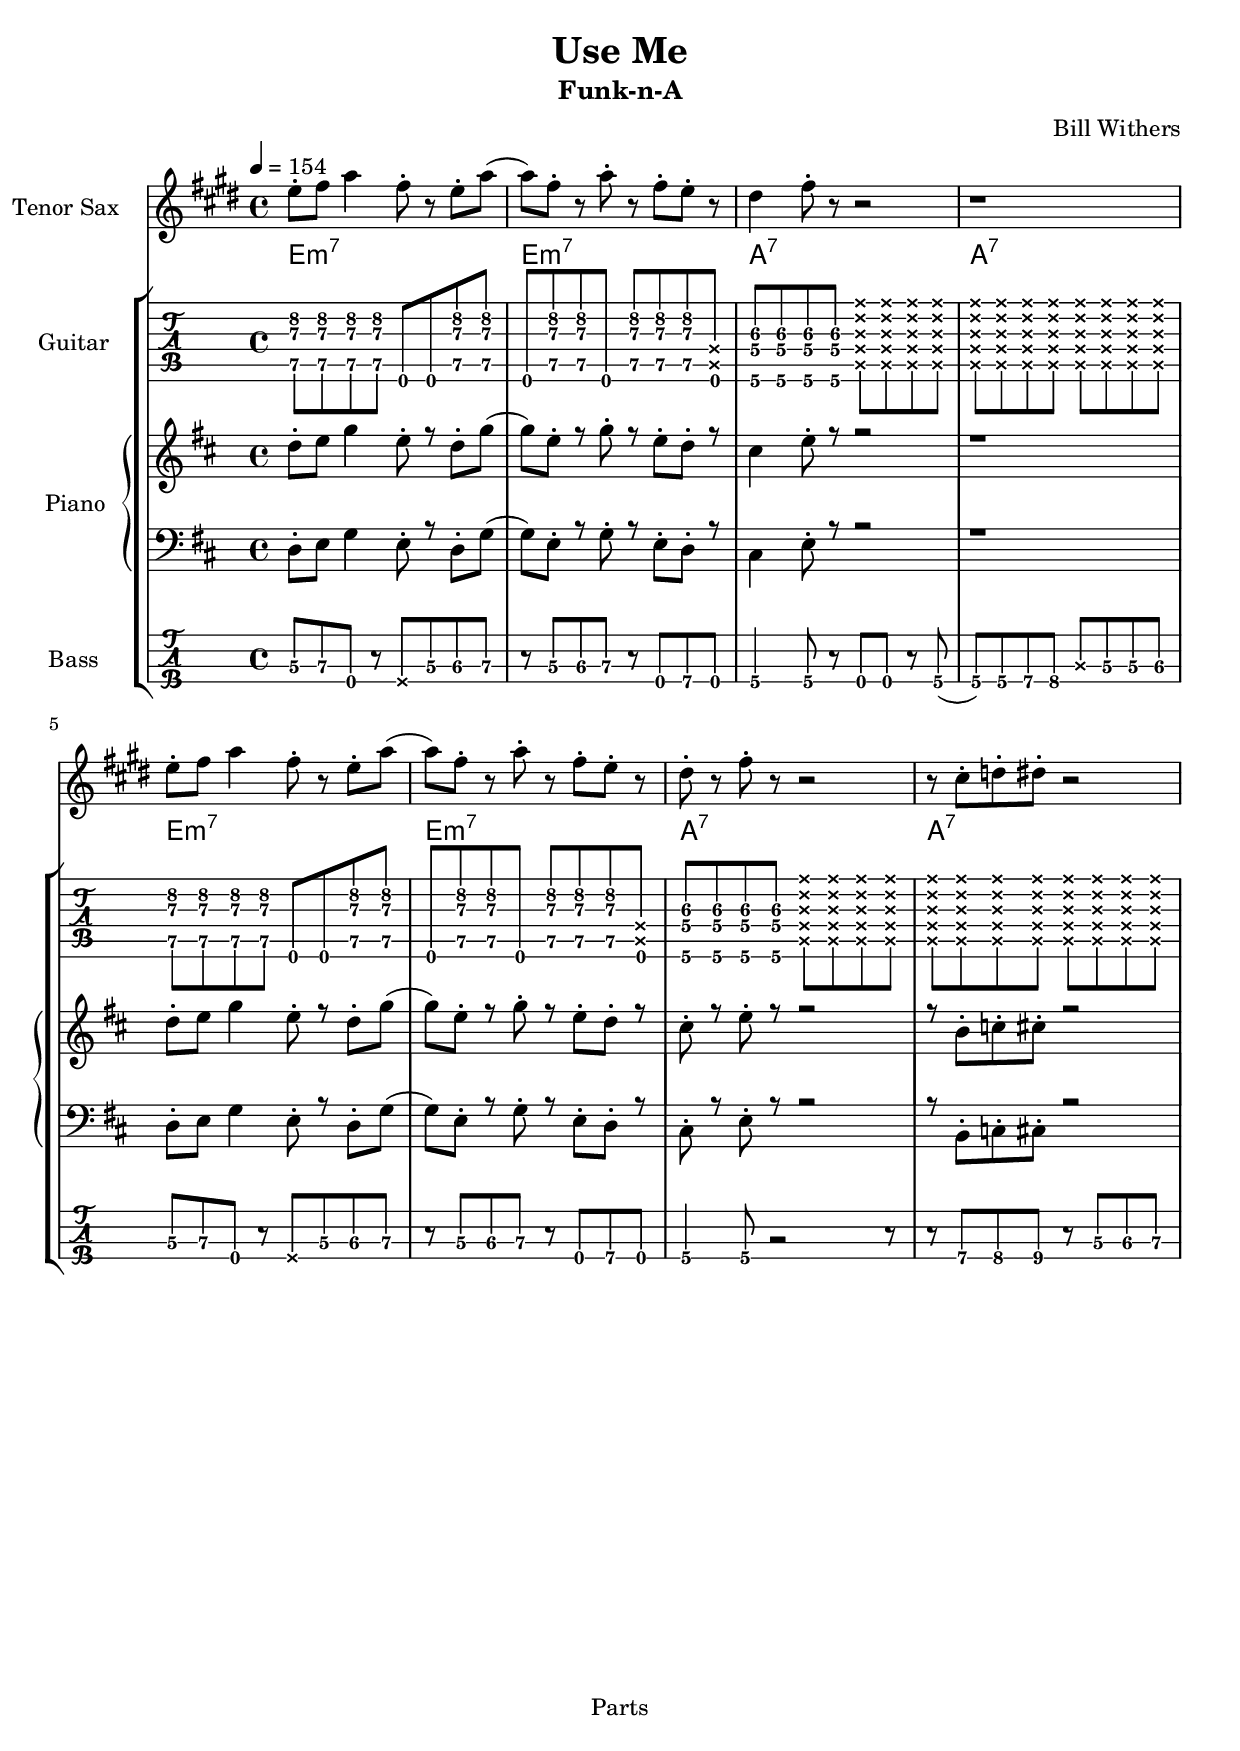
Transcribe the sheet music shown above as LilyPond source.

\version "2.18.2"
\header {
  title = "Use Me"
  subtitle = "Funk-n-A"
  composer = "Bill Withers"
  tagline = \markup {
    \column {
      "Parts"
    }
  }
}
% To make the example display in the documentation
\paper {
  %  paper-width = 130
}
%#(set-global-staff-size 16)
\include "english.ly"

%%%%%%%%%%%% Some macros %%%%%%%%%%%%%%%%%%%
sd = {
  \stemDown
}

sl = {
  \override NoteHead.style = #'slash
  \hide Stem
}
nsl = {
  \revert NoteHead.style
  \undo \hide Stem
}
crOn = \override NoteHead.style = #'cross
crOff = \revert NoteHead.style

main_riff = {
  d8\staccato e8 g4 e8\staccato r8 d8\staccato g8( |
  g8) e8\staccato r8 g8\staccato r8 e8\staccato d8\staccato r8  |
  cs4 e8\staccato r8 r2 |
  r1 |
  d8\staccato e g4 e8\staccato r8 d8\staccato g8( |
  g8) e8\staccato r8 g8\staccato r8 e8\staccato d8\staccato r8 |
  cs8\staccato r8 e8\staccato r8 r2 |
  r8 b8\staccato c8\staccato cs8\staccato r2 |
}

%% insert chord name style stuff here.

jazzChords = { }

%%%%%%%%%%%% Keys'n'thangs %%%%%%%%%%%%%%%%%

global = {
  \time 4/4
  \tempo 4 = 154
}

Key = { \key d \major }

% ############ Horns ############

% ------ Tenor Saxophone ------
tenor = \transpose c d \relative c'' {
  \Key
  \main_riff
}
tenorHarmony = \transpose c' a {
  \jazzChords
}
tenorSax = {
  \global
  \clef treble
  <<
    \tenor
  >>
}

% ############ Rhythm Section #############

% ------ Guitar ------
gtr = \relative c' {
  \Key
  \set TabStaff.minimumFret = #4
  <e, d' g>8 <e d' g>8 <e d' g>8 <e d' g>8 e,8 e8 <e' d' g>8 <e d' g>8 |
  e,8 <e' d' g>8 <e d' g>8 e, <e' d' g>8 <e d' g>8 <e d' g>8 <e, \deadNote a \deadNote d>8 |
  <a\6 g'\4 cs\3>8 <a\6 g'\4 cs\3>8 <a\6 g'\4 cs\3>8 <a\6 g'\4 cs\3>8
  \deadNotesOn <a d g b e>8 <a d g b e>8 <a d g b e>8 <a d g b e>8 |
  <a d g b e>8 <a d g b e>8 <a d g b e>8 <a d g b e>8 <a d g b e>8 <a d g b e>8 <a d g b e>8 <a d g b e>8
  \deadNotesOff |
  <e' d' g>8 <e d' g>8 <e d' g>8 <e d' g>8 e,8 e8 <e' d' g>8 <e d' g>8 |
  e,8 <e' d' g>8 <e d' g>8 e, <e' d' g>8 <e d' g>8 <e d' g>8 <e, \deadNote a \deadNote d>8 |
  <a\6 g'\4 cs\3>8 <a\6 g'\4 cs\3>8 <a\6 g'\4 cs\3>8 <a\6 g'\4 cs\3>8
  \deadNotesOn <a d g b e>8 <a d g b e>8 <a d g b e>8 <a d g b e>8 |
  <a d g b e>8 <a d g b e>8 <a d g b e>8 <a d g b e>8 <a d g b e>8 <a d g b e>8 <a d g b e>8 <a d g b e>8
  \deadNotesOff |

}
gtrHarmony = \chordmode {
  \jazzChords
  e1:min7 e:min7 a:7 a:7
  e1:min7 e:min7 a:7 a:7
}
guitar = {
  \tabFullNotation
  \global
  <<
    \gtr
  >>
}

%% ------ Piano ------
rhUpper = \relative c'' {
  \voiceOne
  \Key
  \sd
  \main_riff
}
rhLower = \relative c' {
  \voiceTwo
  \Key

}

lhUpper = \relative c {
  \voiceOne
  \Key
  \sd
  \main_riff
}
lhLower = \relative c {
  \voiceTwo
  \Key

}

PianoRH = {
  \clef treble
  \global
  <<
    \new Voice = "one" \rhUpper
    \new Voice = "two" \rhLower
  >>
}
PianoLH = {
  \clef bass
  \global
  <<
    \new Voice = "one" \lhUpper
    \new Voice = "two" \lhLower
  >>
}

piano = {
  <<
    \new Staff = "upper" \PianoRH
    \new Staff = "lower" \PianoLH
  >>
}

% ------ Bass Guitar ------
Bass = \relative c {
  \Key
  \set TabStaff.minimumFret = #5
  d,8\3 e8 e,8 r8 \deadNote e8 d'8\3 ds8 e8 |
  r8 d\3 ds e r8 e, b'\4 e, |
  a4\4 a8\4 r8 e8 e8 r8 a8\4( |
  a8\4) a8\4 b c \deadNote d\3 d\3 d\3 ds |
  d8\3 e8 e,8 r8 \deadNote e8 d'8\3 ds8 e8 |
  r8 d\3 ds e r8 e, b'\4 e, |
  a4\4 a8\4 r2 r8 |
  r8 b8 c8 cs8 r8 d8\3 ds8 e8 |

}
bass = {
  \tabFullNotation
  \global
  <<
    \Bass
  >>
}

% ------ Drums ------
up = \drummode {
  \voiceOne
  cymr8 cymr cymr cymr cymr cymr cymr cymr |
  cymr8 cymr cymr cymr cymr cymr cymr cymr |
  cymr8 cymr cymr cymr cymr cymr cymr cymr |
  cymr8 cymc r cymc r cymc r cymr |
}
down = \drummode {
  \voiceTwo
  bd8 cymr bd bd ss bd cymr bd |
  bd8 cymr bd bd ss bd cymr bd |
  bd8 cymr bd bd ss bd cymr bd |
  bd8 ss bd cymc bd cymc ss bd |
}

drumContents = {
  \global
  <<
    \new DrumVoice \up
    \new DrumVoice \down
  >>
}

%%%%%%%%% It All Goes Together Here %%%%%%%%%%%%%%%%%%%%%%

\score {
  <<
    \new StaffGroup = "horns" <<
      \new Staff = "tenosax" \with {
        instrumentName = #"Tenor Sax"
        midiInstrument = #"tenor sax"
      }
      \tenorSax
    >>

    \new StaffGroup = "rhythm" <<
      \new ChordNames = "chords" \gtrHarmony
      \new TabStaff = "guitar"  \with { instrumentName = #"Guitar" }
      \guitar
      \new PianoStaff = "piano" \with {
        instrumentName = #"Piano"
        midiInstrument = #"rock organ"
      }
      \piano
      \new TabStaff = "bass"  \with {
        instrumentName = #"Bass" stringTunings = #bass-tuning
      }
      \bass
      %     \new DrumStaff \with { instrumentName = #"Drums" }
      %     \drumContents
    >>
  >>
  \layout {
    \context { \Staff \RemoveEmptyStaves }
    \context {
      \Score
      \override BarNumber.padding = #3
      \override RehearsalMark.padding = #2
      skipBars = ##t
    }
  }
  \midi {
    \tempo 4 = 154
  }
}